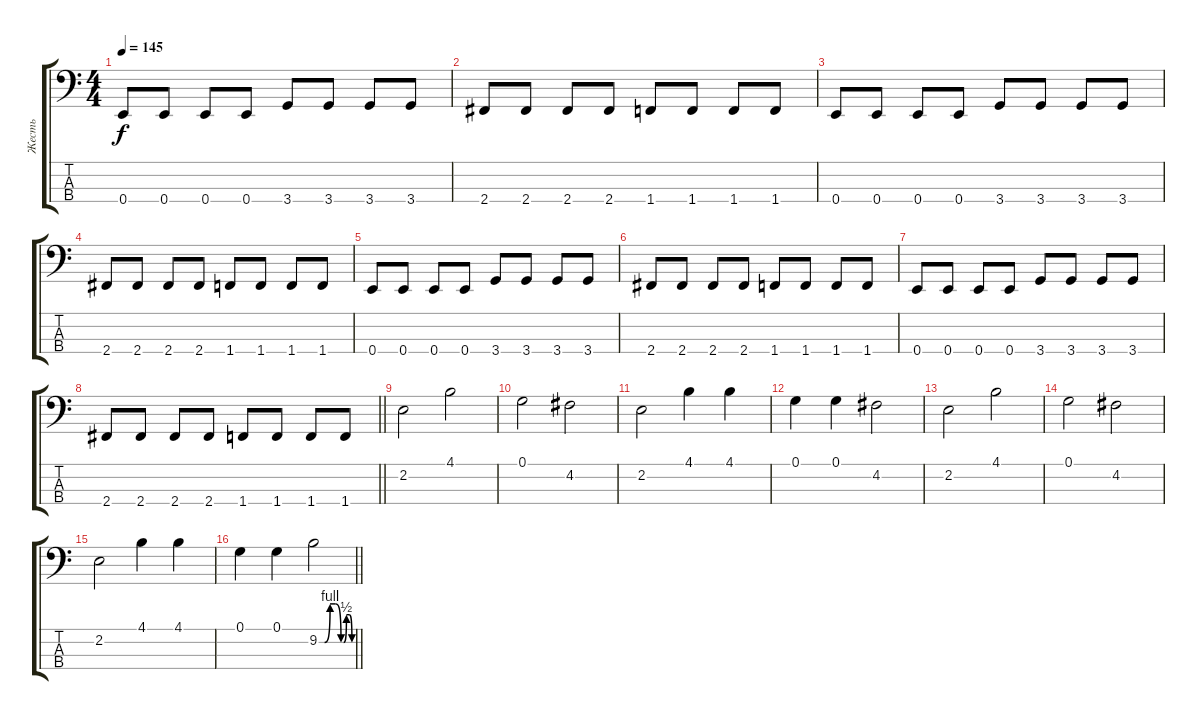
\track ("Жесть" "Жесть") {instrument electricbassfinger}
\staff {score tabs}
\tuning (G2 D2 A1 E1) {hide}
\ts (4 4)
\tempo 145
\clef f4
\ks c
0.4.8{dy f} 0.4.8 0.4.8 0.4.8 3.4.8 3.4.8 3.4.8 3.4.8 |
2.4.8 2.4.8 2.4.8 2.4.8 1.4.8 1.4.8 1.4.8 1.4.8 |
0.4.8 0.4.8 0.4.8 0.4.8 3.4.8 3.4.8 3.4.8 3.4.8 |
2.4.8 2.4.8 2.4.8 2.4.8 1.4.8 1.4.8 1.4.8 1.4.8 |
0.4.8 0.4.8 0.4.8 0.4.8 3.4.8 3.4.8 3.4.8 3.4.8 |
2.4.8 2.4.8 2.4.8 2.4.8 1.4.8 1.4.8 1.4.8 1.4.8 |
0.4.8 0.4.8 0.4.8 0.4.8 3.4.8 3.4.8 3.4.8 3.4.8 |
\barLineRight lightlight
2.4.8 2.4.8 2.4.8 2.4.8 1.4.8 1.4.8 1.4.8 1.4.8 |
2.2.2 4.1.2 |
0.1.2 4.2.2 |
2.2.2 4.1.4 4.1.4 |
0.1.4 0.1.4 4.2.2 |
2.2.2 4.1.2 |
0.1.2 4.2.2 |
2.2.2 4.1.4 4.1.4 |
\barLineRight lightlight
0.1.4 0.1.4 9.2{be (custom 0 0 10 0 20 4 30 4 40 0 45 0 50 2 55 2 60 0)}.2
